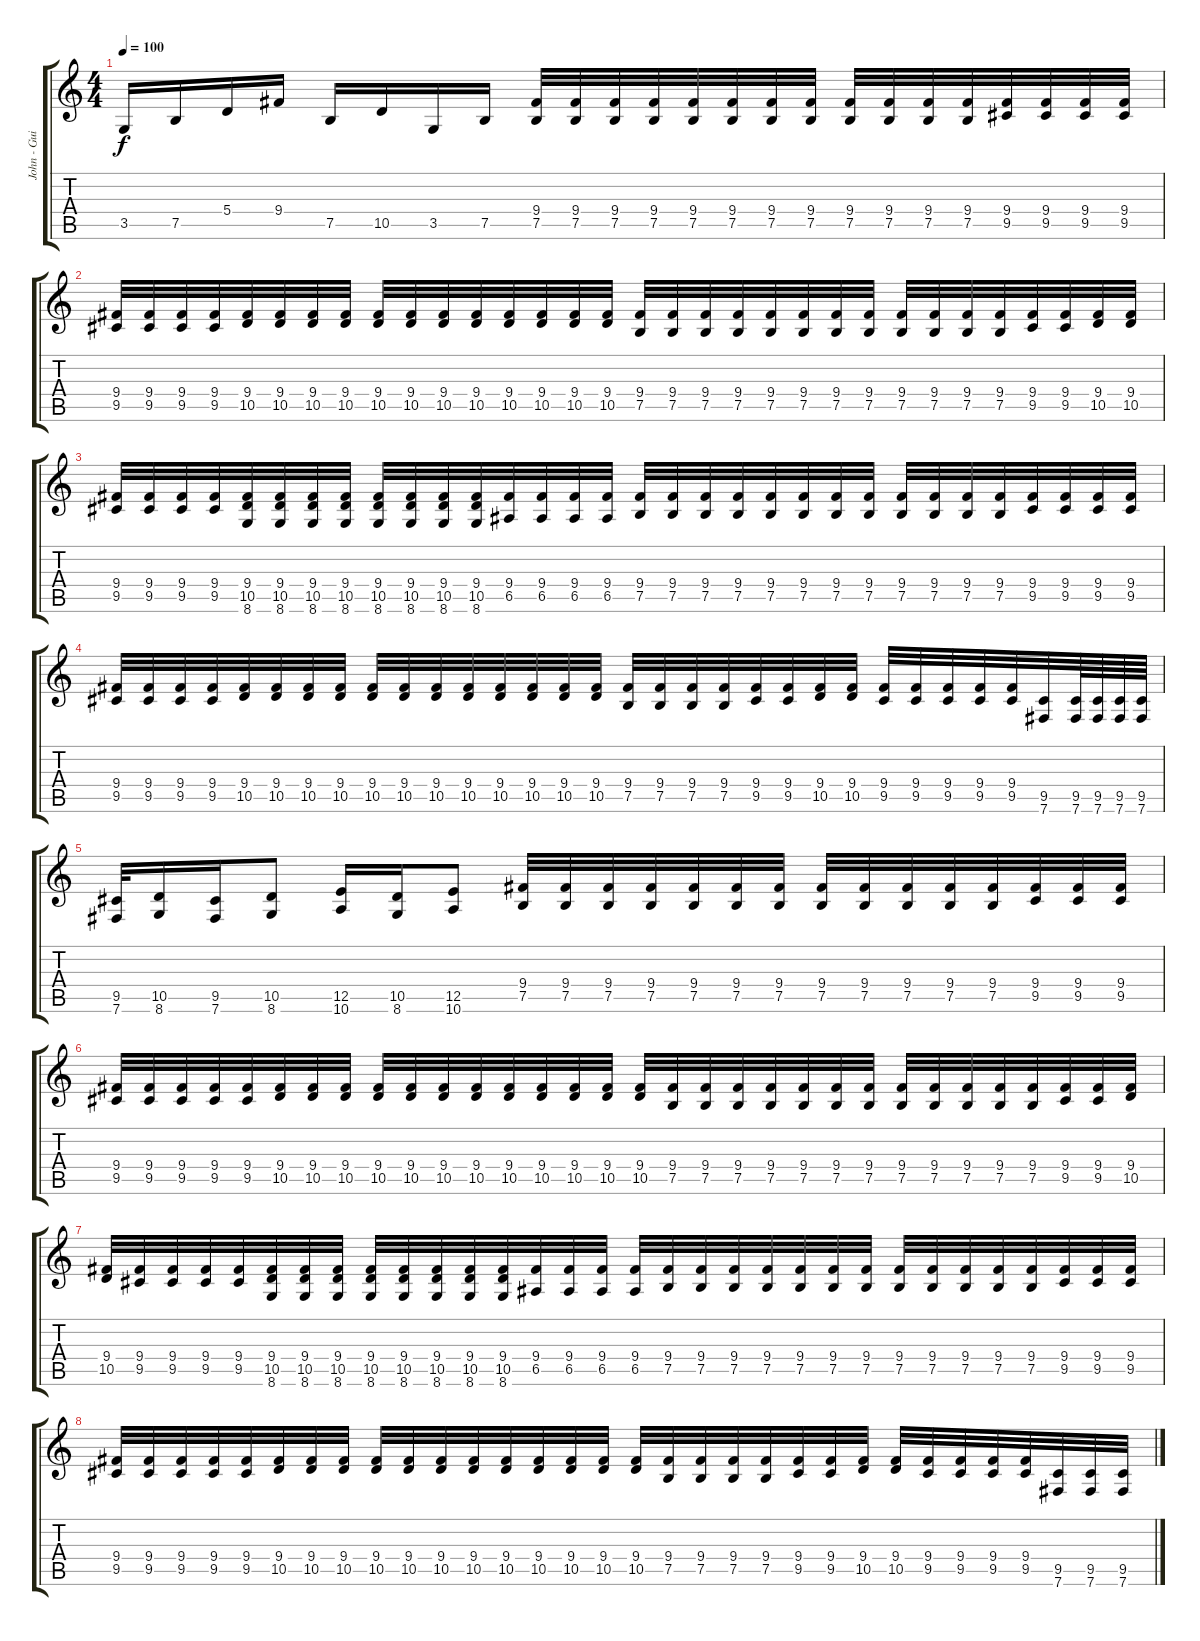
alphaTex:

\track ("John - Guitar" "John - Gui") {instrument distortionguitar}
\staff {score tabs}
\tuning (B3 Gb3 D3 A2 E2 B1) {hide}
\ts (4 4)
\tempo 100
\clef g2
\ks c
3.5.16{dy f} 7.5.16 5.4.16 9.4.16 7.5.16 10.5.16 3.5.16 7.5.16 (9.4 7.5).32 (9.4 7.5).32 (9.4 7.5).32 (9.4 7.5).32 (9.4 7.5).32 (9.4 7.5).32 (9.4 7.5).32 (9.4 7.5).32 (9.4 7.5).32 (9.4 7.5).32 (9.4 7.5).32 (9.4 7.5).32 (9.4 9.5).32 (9.4 9.5).32 (9.4 9.5).32 (9.4 9.5).32 |
(9.4 9.5).32 (9.4 9.5).32 (9.4 9.5).32 (9.4 9.5).32 (9.4 10.5).32 (9.4 10.5).32 (9.4 10.5).32 (9.4 10.5).32 (9.4 10.5).32 (9.4 10.5).32 (9.4 10.5).32 (9.4 10.5).32 (9.4 10.5).32 (9.4 10.5).32 (9.4 10.5).32 (9.4 10.5).32 (9.4 7.5).32 (9.4 7.5).32 (9.4 7.5).32 (9.4 7.5).32 (9.4 7.5).32 (9.4 7.5).32 (9.4 7.5).32 (9.4 7.5).32 (9.4 7.5).32 (9.4 7.5).32 (9.4 7.5).32 (9.4 7.5).32 (9.4 9.5).32 (9.4 9.5).32 (9.4 10.5).32 (9.4 10.5).32 |
(9.4 9.5).32 (9.4 9.5).32 (9.4 9.5).32 (9.4 9.5).32 (9.4 10.5 8.6).32 (9.4 10.5 8.6).32 (9.4 10.5 8.6).32 (9.4 10.5 8.6).32 (9.4 10.5 8.6).32 (9.4 10.5 8.6).32 (9.4 10.5 8.6).32 (9.4 10.5 8.6).32 (9.4 6.5).32 (9.4 6.5).32 (9.4 6.5).32 (9.4 6.5).32 (9.4 7.5).32 (9.4 7.5).32 (9.4 7.5).32 (9.4 7.5).32 (9.4 7.5).32 (9.4 7.5).32 (9.4 7.5).32 (9.4 7.5).32 (9.4 7.5).32 (9.4 7.5).32 (9.4 7.5).32 (9.4 7.5).32 (9.4 9.5).32 (9.4 9.5).32 (9.4 9.5).32 (9.4 9.5).32 |
(9.4 9.5).32 (9.4 9.5).32 (9.4 9.5).32 (9.4 9.5).32 (9.4 10.5).32 (9.4 10.5).32 (9.4 10.5).32 (9.4 10.5).32 (9.4 10.5).32 (9.4 10.5).32 (9.4 10.5).32 (9.4 10.5).32 (9.4 10.5).32 (9.4 10.5).32 (9.4 10.5).32 (9.4 10.5).32 (9.4 7.5).32 (9.4 7.5).32 (9.4 7.5).32 (9.4 7.5).32 (9.4 9.5).32 (9.4 9.5).32 (9.4 10.5).32 (9.4 10.5).32 (9.4 9.5).32 (9.4 9.5).32 (9.4 9.5).32 (9.4 9.5).32 (9.4 9.5).32 (9.5 7.6).32 (9.5 7.6).64 (9.5 7.6).64 (9.5 7.6).64 (9.5 7.6).64 |
(9.5 7.6).32 (10.5 8.6).16 (9.5 7.6).16 (10.5 8.6).8 (12.5 10.6).16 (10.5 8.6).16 (12.5 10.6).8 (9.4 7.5).32 (9.4 7.5).32 (9.4 7.5).32 (9.4 7.5).32 (9.4 7.5).32 (9.4 7.5).32 (9.4 7.5).32 (9.4 7.5).32 (9.4 7.5).32 (9.4 7.5).32 (9.4 7.5).32 (9.4 7.5).32 (9.4 9.5).32 (9.4 9.5).32 (9.4 9.5).32 |
(9.4 9.5).32 (9.4 9.5).32 (9.4 9.5).32 (9.4 9.5).32 (9.4 9.5).32 (9.4 10.5).32 (9.4 10.5).32 (9.4 10.5).32 (9.4 10.5).32 (9.4 10.5).32 (9.4 10.5).32 (9.4 10.5).32 (9.4 10.5).32 (9.4 10.5).32 (9.4 10.5).32 (9.4 10.5).32 (9.4 10.5).32 (9.4 7.5).32 (9.4 7.5).32 (9.4 7.5).32 (9.4 7.5).32 (9.4 7.5).32 (9.4 7.5).32 (9.4 7.5).32 (9.4 7.5).32 (9.4 7.5).32 (9.4 7.5).32 (9.4 7.5).32 (9.4 7.5).32 (9.4 9.5).32 (9.4 9.5).32 (9.4 10.5).32 |
(9.4 10.5).32 (9.4 9.5).32 (9.4 9.5).32 (9.4 9.5).32 (9.4 9.5).32 (9.4 10.5 8.6).32 (9.4 10.5 8.6).32 (9.4 10.5 8.6).32 (9.4 10.5 8.6).32 (9.4 10.5 8.6).32 (9.4 10.5 8.6).32 (9.4 10.5 8.6).32 (9.4 10.5 8.6).32 (9.4 6.5).32 (9.4 6.5).32 (9.4 6.5).32 (9.4 6.5).32 (9.4 7.5).32 (9.4 7.5).32 (9.4 7.5).32 (9.4 7.5).32 (9.4 7.5).32 (9.4 7.5).32 (9.4 7.5).32 (9.4 7.5).32 (9.4 7.5).32 (9.4 7.5).32 (9.4 7.5).32 (9.4 7.5).32 (9.4 9.5).32 (9.4 9.5).32 (9.4 9.5).32 |
(9.4 9.5).32 (9.4 9.5).32 (9.4 9.5).32 (9.4 9.5).32 (9.4 9.5).32 (9.4 10.5).32 (9.4 10.5).32 (9.4 10.5).32 (9.4 10.5).32 (9.4 10.5).32 (9.4 10.5).32 (9.4 10.5).32 (9.4 10.5).32 (9.4 10.5).32 (9.4 10.5).32 (9.4 10.5).32 (9.4 10.5).32 (9.4 7.5).32 (9.4 7.5).32 (9.4 7.5).32 (9.4 7.5).32 (9.4 9.5).32 (9.4 9.5).32 (9.4 10.5).32 (9.4 10.5).32 (9.4 9.5).32 (9.4 9.5).32 (9.4 9.5).32 (9.4 9.5).32 (9.5 7.6).32 (9.5 7.6).32 (9.5 7.6).32
